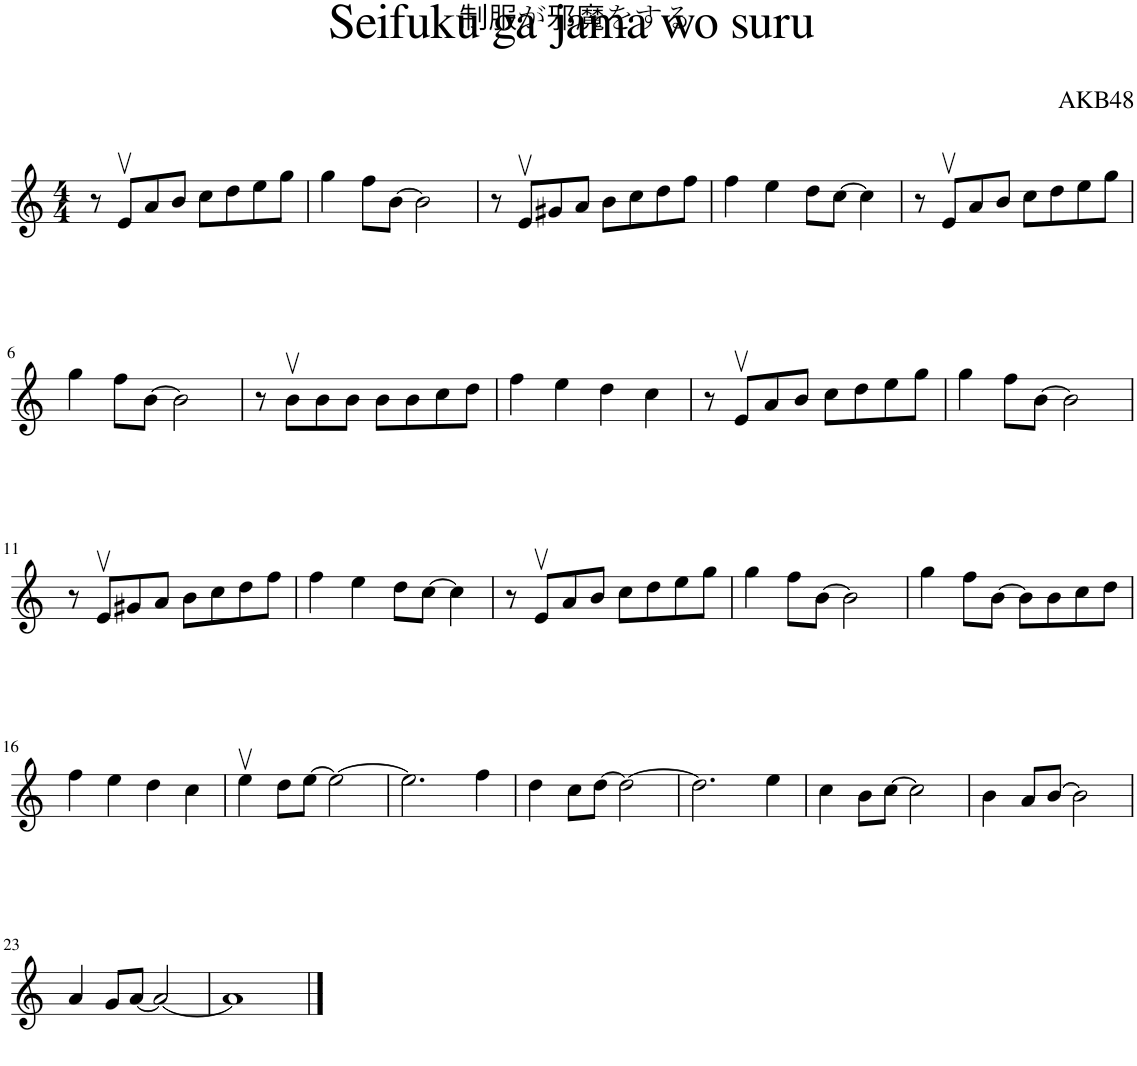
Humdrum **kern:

**kern
*part1
*staff1
*I"Voice
*clefG2
*k[]
*M4/4
=1
8r
8ev/L
8a/
8b/J
8cc\L
8dd\
8ee\
8gg\J
=2
4gg\
8ff\L
[8b\J
2b\]
=3
8r
8ev/L
8g#X/
8a/J
8b\L
8cc\
8dd\
8ff\J
=4
4ff\
4ee\
8dd\L
[8cc\J
4cc\]
=5
8r
8ev/L
8a/
8b/J
8cc\L
8dd\
8ee\
8gg\J
!!LO:LB:g=z
=6
4gg\
8ff\L
[8b\J
2b\]
=7
8r
8bv\L
8b\
8b\J
8b\L
8b\
8cc\
8dd\J
=8
4ff\
4ee\
4dd\
4cc\
=9
8r
8ev/L
8a/
8b/J
8cc\L
8dd\
8ee\
8gg\J
=10
4gg\
8ff\L
[8b\J
2b\]
!!LO:LB:g=z
=11
8r
8ev/L
8g#X/
8a/J
8b\L
8cc\
8dd\
8ff\J
=12
4ff\
4ee\
8dd\L
[8cc\J
4cc\]
=13
8r
8ev/L
8a/
8b/J
8cc\L
8dd\
8ee\
8gg\J
=14
4gg\
8ff\L
[8b\J
2b\]
=15
4gg\
8ff\L
[8b\J
8b\L]
8b\
8cc\
8dd\J
!!LO:LB:g=z
=16
4ff\
4ee\
4dd\
4cc\
=17
4eev\
8dd\L
[8ee\J
2ee\_
=18
2.ee\]
4ff\
=19
4dd\
8cc\L
[8dd\J
2dd\_
=20
2.dd\]
4ee\
=21
4cc\
8b\L
[8cc\J
2cc\]
=22
4b\
8a/L
[8b/J
2b\]
!!LO:LB:g=z
=23
4a/
8g/L
[8a/J
2a/_
=24
1a]
==
*-
